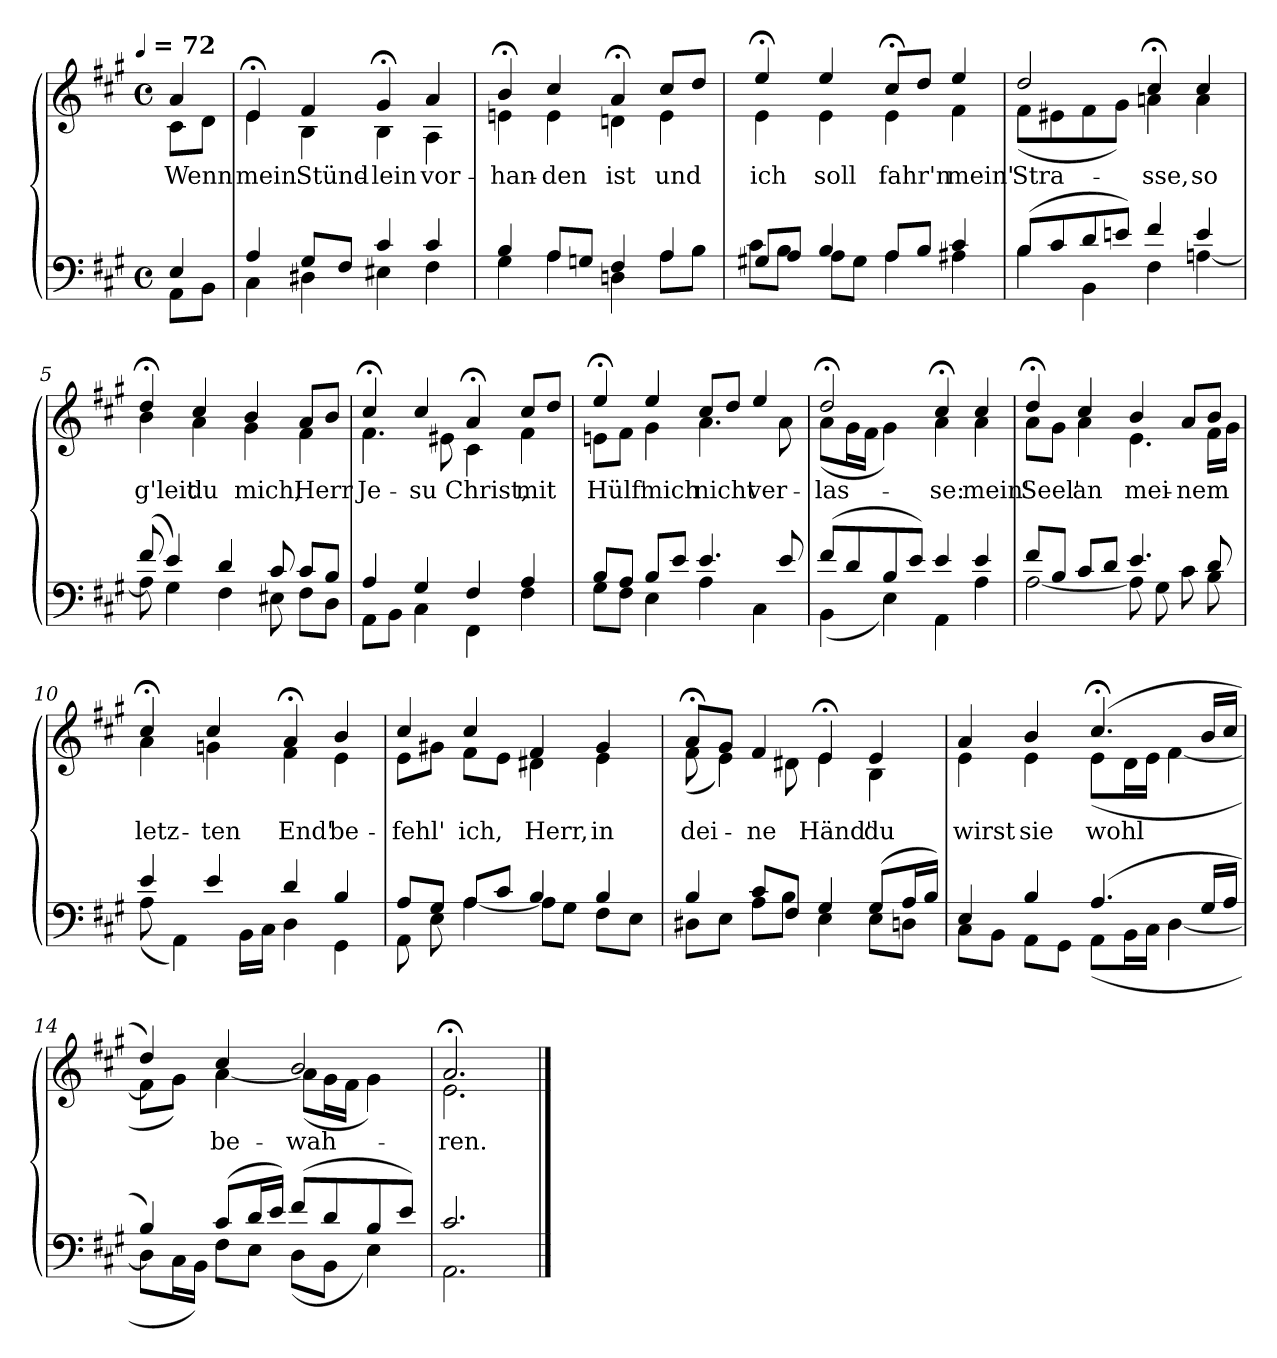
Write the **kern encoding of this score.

**kern	**kern	**text	**dynam
*part1	*part1	*part1	*part1
*staff2	*staff1	*staff1	*staff1/2
*clefF4	*clefG2	*	*
*k[f#c#g#]	*k[f#c#g#]	*	*
!!LO:TX:omd:t=[quarter] = 72
*M4/4	*M4/4	*	*
*met(c)	*met(c)	*	*
*MM72	*MM72	*	*
=	=	=	=
*^	*^	*	*
4E	8AAL	4a	8c#L	Wenn	.
.	8BBJ	.	8dJ	.	.
=1	=1	=1	=1	=1	=1
4A	4C#	4e;<	4e	mein	.
8G#L	4D#X	4f#	4B	Stünd-	.
8F#J	.	.	.	.	.
4c#	4E#X	4g#;<	4B	-lein	.
4c#	4F#	4a	4A	vor-	.
=2	=2	=2	=2	=2	=2
4B	4G#	4b;<	4en	-han-	.
8AL	4A	4cc#	4e	-den	♩ = 71
8GnJ	.	.	.	.	.
4F#	4Dn	4a;<	4dn	ist	.
4A	8AL	8cc#L	4e	und	♩ = 72
.	8BJ	8ddJ	.	.	.
=3	=3	=3	=3	=3	=3
8G#XL	8c#L	4ee;<	4e	ich	.
8AJ	8BJ	.	.	.	.
4B	8AL	4ee	4e	soll	.
.	8G#J	.	.	.	.
8AL	4A	8cc#;<L	4e	fahr'n	.
8BJ	.	8ddJ	.	.	.
4c#	4A#X	4ee	4f#	mein'	.
!!LO:LB:g=z	!!
=4	=4	=4	=4	=4	=4
*	*	*MM71	*	*	*
(8BL	4B	2dd	(8f#L	Stra-	.
8c#	.	.	8e#X	.	.
8d	4BB	.	8f#	.	.
8enJ)	.	.	8g#J)	.	.
4f#	4F#	4cc#;<	4an	sse,	.
4e	[4An	4cc#	4a	so	♩ = 71
=5	=5	=5	=5	=5	=5
(8f#	8A]	4dd;<	4b	g'leit	.
4e)	4G#	.	.	.	.
.	.	4cc#	4a	du	.
4d	4F#	.	.	.	.
.	.	4b	4g#	mich,	.
8c#	8E#X	.	.	.	.
8c#L	8F#L	8aL	4f#	Herr	.
8BJ	8DJ	8bJ	.	.	.
=6	=6	=6	=6	=6	=6
4A	8AAL	4cc#;<	4.f#	Je-	.
.	8BBJ	.	.	.	.
4G#	4C#	4cc#	.	-su	♩ = 69
.	.	.	8e#X	.	.
4F#	4FF#	4a;<	4c#	Christ,	.
4A	4F#	8cc#L	4f#	mit	♩ = 71
.	.	8ddJ	.	.	.
=7	=7	=7	=7	=7	=7
8BL	8G#L	4ee;<	8enL	Hülf'	.
8AJ	8F#J	.	8f#J	.	.
8BL	4E	4ee	4g#	mich	.
8eJ	.	.	.	.	.
4.e	4A	8cc#L	4.a	nicht	.
.	.	8ddJ	.	.	.
.	4C#	4ee	.	ver-	.
8e	.	.	8a	.	.
!!LO:LB:g=z	!!
=8	=8	=8	=8	=8	=8
*	*	*MM70	*	*	*
(8f#L	(4BB	2dd;<	(8aL	-las-	.
8d	.	.	16g#L	.	.
.	.	.	16f#JJ	.	.
8B	4E)	.	4g#)	.	.
8eJ)	.	.	.	.	.
4e	4AA	4cc#;<	4a	-se:	.
4e	4A	4cc#	4a	mein'	♩ = 72
=9	=9	=9	=9	=9	=9
8f#L	[2A	4dd;<	8aL	Seel'	.
8BJ	.	.	8g#J	.	.
8c#L	.	4cc#	4a	an	.
8dJ	.	.	.	.	.
4.e	8A]	4b	4.e	mei-	.
.	8G#	.	.	.	.
.	8c#	8aL	.	-nem	.
8d	8B	8bJ	16f#LL	.	.
.	.	.	16g#JJ	.	.
=10	=10	=10	=10	=10	=10
*	*	*MM71	*	*	*
4e	(8A	4cc#;<	4a	letz-	.
.	4AA)	.	.	.	.
4e	.	4cc#	4gn	-ten	♩ = 70.8
.	16BBLL	.	.	.	.
.	16C#JJ	.	.	.	.
4d	4D	4a;<	4f#	End'	.
4B	4GG#	4b	4e	be-	♩ = 71
=11	=11	=11	=11	=11	=11
8AL	8AA	4cc#	8eL	-fehl'	.
8G#J	8E	.	8g#XJ	.	.
8AL	[4A	4cc#	8f#L	ich,	.
8c#J	.	.	8eJ	.	.
4B	8AL]	4f#	4d#X	Herr,	♩ = 70
.	8G#J	.	.	.	.
4B	8F#L	4g#	4e	in	♩ = 68.7
.	8EJ	.	.	.	.
!!LO:LB:g=z	!!
=12	=12	=12	=12	=12	=12
*	*	*MM68	*	*	*
4B	8D#XL	8a;<L	(8f#	dei-	.
.	8EJ	8g#J	4e)	.	.
8c#L	8AL	4f#	.	-ne	♩ = 64.2
8F#J	8BJ	.	8d#X	.	.
4G#	4E	4e;<	4e	Händ'	.
(8G#L	8EL	4e	4B	du	♩ = 70
16AL	8DnJ	.	.	.	.
16BJJ)	.	.	.	.	.
=13	=13	=13	=13	=13	=13
*	*	*MM69	*	*	*
4E	8C#L	4a	4e	wirst	.
.	8BBJ	.	.	.	.
4B	8AAL	4b	4e	sie	.
.	8GG#J	.	.	.	.
(4.A	(8AAL	(4.cc#;<	(8eL	wohl	♩ = 67
.	16BBL	.	16dL	.	.
.	16C#JJ	.	16eJJ	.	.
.	[4D	.	[4f#	.	.
16G#LL	.	16bLL	.	.	.
16AJJ	.	16cc#JJ	.	.	.
=14	=14	=14	=14	=14	=14
*	*	*MM66	*	*	*
4B)	8DL]	4dd)	8f#L]	.	.
.	16C#L	.	8g#J)	.	.
.	16BBJJ)	.	.	.	.
(8c#L	8F#L	4cc#	[4a	be-	.
16dL	8EJ	.	.	.	.
16eJJ)	.	.	.	.	.
(8f#L	(8DL	2b	(8aL]	-wah-	♩ = 66.8
8d	8BBJ	.	16g#L	.	.
.	.	.	16f#JJ	.	.
8B	4E)	.	4g#)	.	.
8eJ)	.	.	.	.	.
=15	=15	=15	=15	=15	=15
2.c#	2.AA	2.a;<	2.e	-ren.	.
*v	*v	*	*	*	*
*	*v	*v	*	*
==	==	==	==
*-	*-	*-	*-
